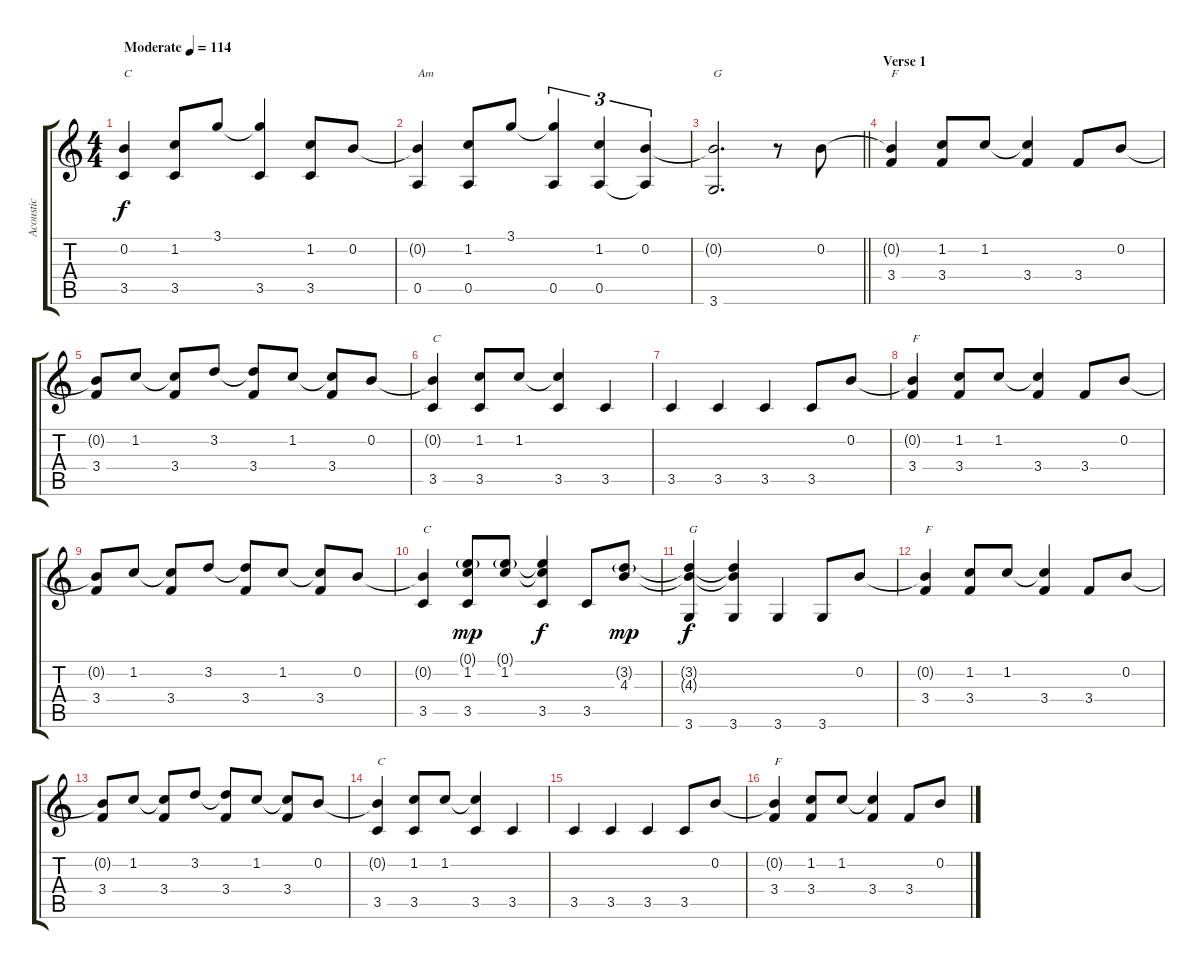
\track ("Acoustic" "Acoustic") {instrument acousticguitarsteel}
\staff {score tabs}
\tuning (E4 B3 G3 D3 A2 E2) {hide}
\ts (4 4)
\tempo (114 "Moderate")
\clef g2
\ks c
(0.2 3.5).4{txt "C" dy f instrument acousticguitarsteel} (1.2 3.5).8 3.1.8 (3.1{t} 3.5).4 (1.2 3.5).8 0.2.8 |
(0.2{t} 0.5).4{txt "Am"} (1.2 0.5).8 3.1.8 (3.1{t} 0.5).4{tu (3 2)} (1.2 0.5).4{tu (3 2)} (0.2 0.5{t}).4{tu (3 2)} |
\barLineRight lightlight
(0.2{t} 3.6).2{d txt "G"} r.8 0.2.8 |
\section ("" "Verse 1")
(0.2{t} 3.4).4{txt "F"} (1.2 3.4).8 1.2.8 (1.2{t} 3.4).4 3.4.8 0.2.8 |
(0.2{t} 3.4).8 1.2.8 (1.2{t} 3.4).8 3.2.8 (3.2{t} 3.4).8 1.2.8 (1.2{t} 3.4).8 0.2.8 |
(0.2{t} 3.5).4{txt "C"} (1.2 3.5).8 1.2.8 (1.2{t} 3.5).4 3.5.4 |
3.5.4 3.5.4 3.5.4 3.5.8 0.2.8 |
(0.2{t} 3.4).4{txt "F"} (1.2 3.4).8 1.2.8 (1.2{t} 3.4).4 3.4.8 0.2.8 |
(0.2{t} 3.4).8 1.2.8 (1.2{t} 3.4).8 3.2.8 (3.2{t} 3.4).8 1.2.8 (1.2{t} 3.4).8 0.2.8 |
(0.2{t} 3.5).4{txt "C"} (0.1{g} 1.2 3.5).8{dy mp} (0.1{g} 1.2).8 (0.1{t} 1.2{t} 3.5).4{dy f} 3.5.8 (3.2{g} 4.3).8{dy mp} |
(3.2{t} 4.3{t} 3.6).4{txt "G" dy f} (3.2{t} 4.3{t} 3.6).4 3.6.4 3.6.8 0.2.8 |
(0.2{t} 3.4).4{txt "F"} (1.2 3.4).8 1.2.8 (1.2{t} 3.4).4 3.4.8 0.2.8 |
(0.2{t} 3.4).8 1.2.8 (1.2{t} 3.4).8 3.2.8 (3.2{t} 3.4).8 1.2.8 (1.2{t} 3.4).8 0.2.8 |
(0.2{t} 3.5).4{txt "C"} (1.2 3.5).8 1.2.8 (1.2{t} 3.5).4 3.5.4 |
3.5.4 3.5.4 3.5.4 3.5.8 0.2.8 |
(0.2{t} 3.4).4{txt "F"} (1.2 3.4).8 1.2.8 (1.2{t} 3.4).4 3.4.8 0.2.8
